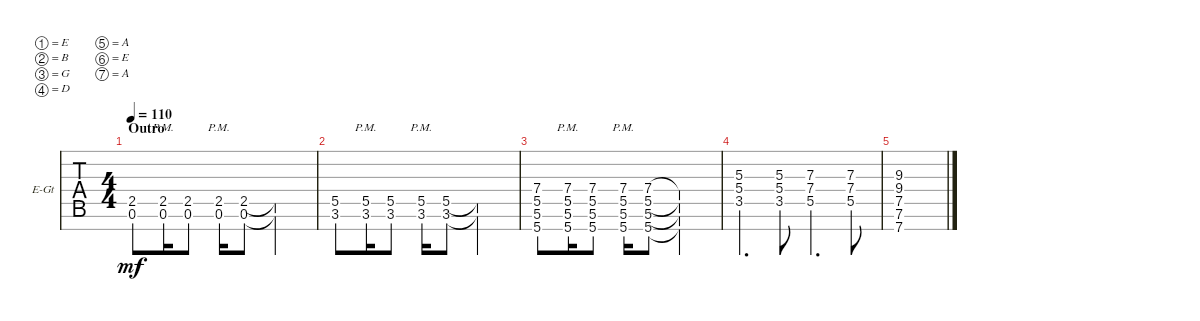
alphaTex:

\defaultSystemsLayout 4
\bracketExtendMode groupsimilarinstruments
\firstSystemTrackNameOrientation horizontal
\otherSystemsTrackNameOrientation horizontal
\track ("Cole Train" "E-Gt") {instrument distortionguitar}
\staff {tabs}
\tuning (E4 B3 G3 D3 A2 E2 A1)
\ts (4 4)
\section ("" "Outro")
\tempo 110
\clef g2
\ks c
(0.6 2.5).8{dy mf} (0.6{pm} 2.5{pm}).16 (0.6 2.5).8 (0.6{pm} 2.5{pm}).16 (0.6 2.5).8 (0.6{t} 2.5{t}).2 |
(3.6 5.5).8 (3.6{pm} 5.5{pm}).16 (3.6 5.5).8 (3.6{pm} 5.5{pm}).16 (3.6 5.5).8 (3.6{t} 5.5{t}).2 |
(5.6 5.5 5.7 7.4).8 (7.4{pm} 5.5{pm} 5.6{pm} 5.7{pm}).16 (5.5 7.4 5.6 5.7).8 (5.5{pm} 7.4{pm} 5.6{pm} 5.7{pm}).16 (7.4 5.5 5.6 5.7).8 (7.4{t} 5.5{t} 5.6{t} 5.7{t}).2 |
(3.5 5.4 5.3).4{d} (3.5 5.4 5.3).8 (5.5 7.4 7.3).4{d} (5.5 7.4 7.3).8 |
(7.5 9.4 9.3 7.6 7.7).1
